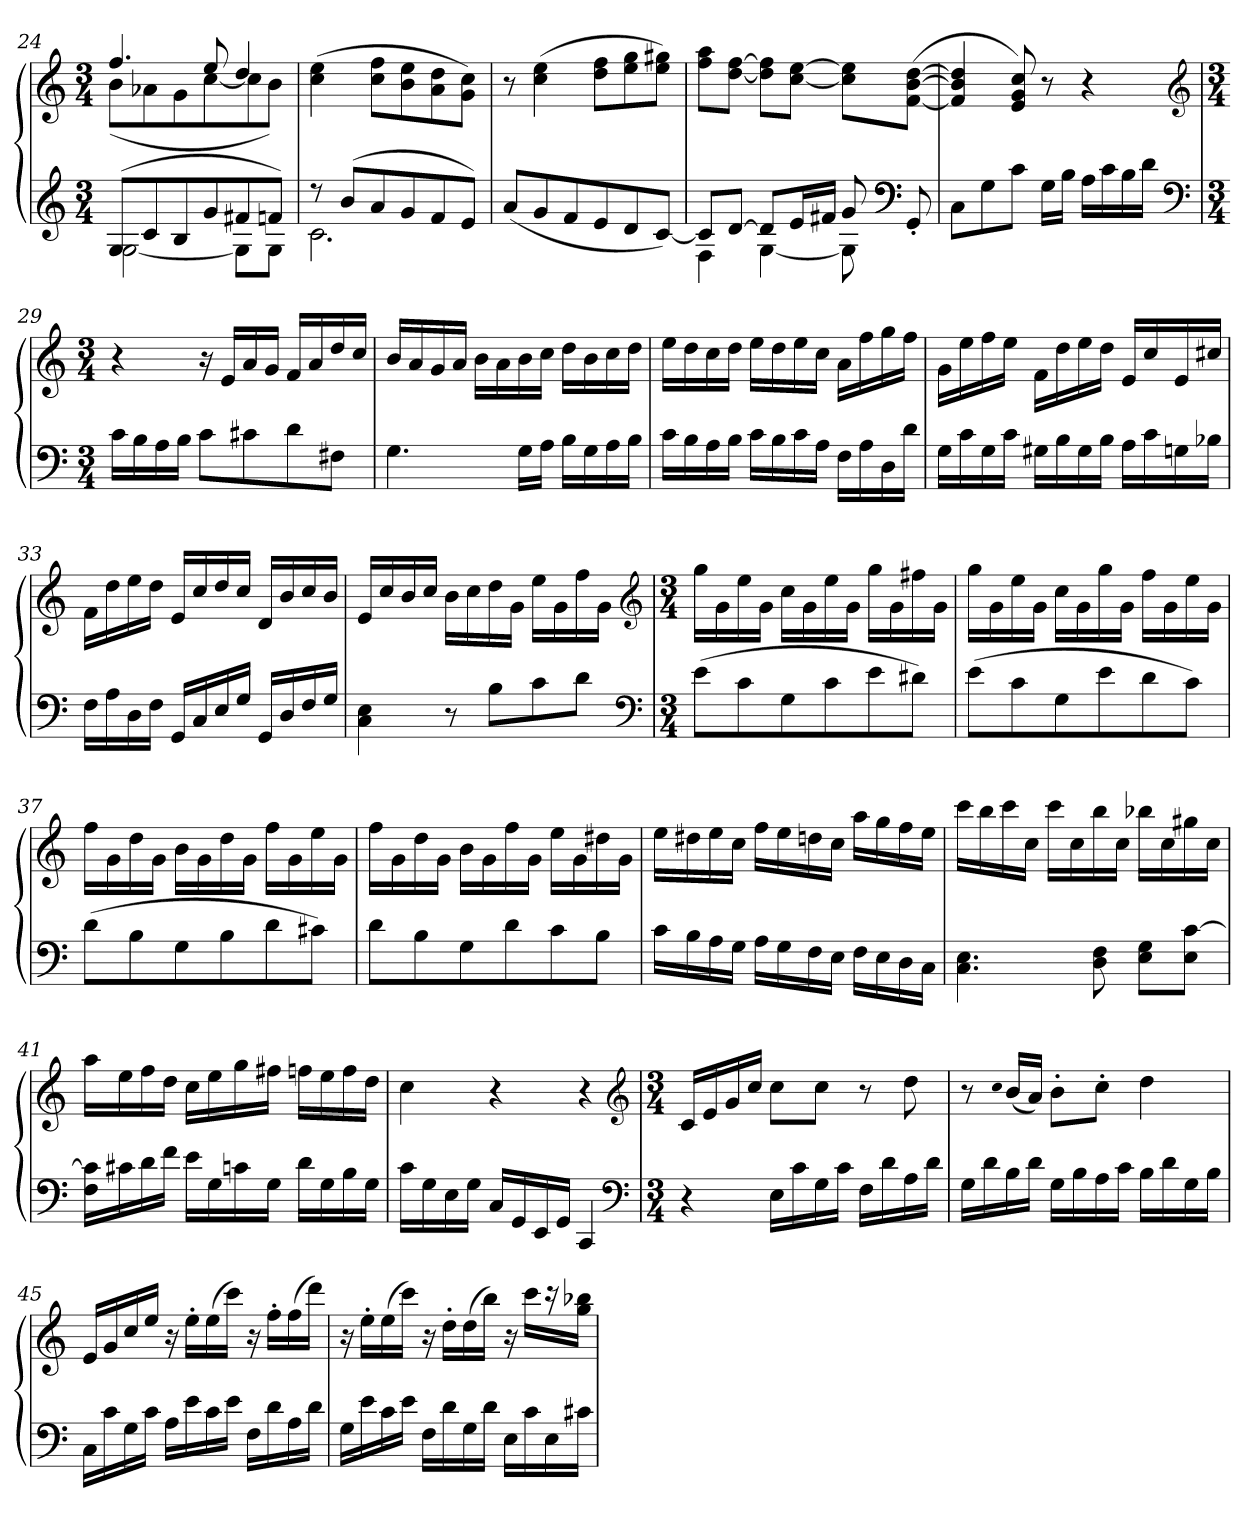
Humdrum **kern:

**kern	**kern
*part1	*part1
*staff2	*staff1
*clefG2	*clefG2
*k[]	*k[]
*C:	*C:
*M3/4	*M3/4
=24	=24
*^	*^
(8GL	[2G	4.ff	(8bL
8c	.	.	8a-X
8B	.	.	8g
8g	.	8ee	[8cc
8f#X	8GL]	4dd	8cc]
8fnJ)	8GJ	.	8bJ)
*	*	*v	*v
=25	=25	=25
8r	2.c	(4cc 4ee
(8bL	.	.
8a	.	8cc 8ffL
8g	.	8b 8ee
8f	.	8a 8dd
8eJ)	.	8g 8ccJ)
*v	*v	*
=26	=26
(8aL	8r
8g	(4cc 4ee
8f	.
8e	8dd 8ffL
8d	8ee 8gg
[8cJ)	8ee 8gg#XJ)
=27	=27
*^	*
8cL]	4F	8ff 8aaL
[8dJ	.	[8dd [8ffJ
8dL]	[4G	8dd] 8ff]L
16eL	.	[8cc [8eeJ
16f#XJJ	.	.
8g	8G]	8cc] 8ee]L
*clefF4	*	*
8GG'	8ryy	([8f [8b [8ddJ
*v	*v	*
=28	=28
8CL	4f] 4b] 4dd]
8G	.
8cJ	8e 8g 8cc)
16GLL	8r
16BJJ	.
16ALL	4r
16c	.
16B	.
16dJJ	.
*clefF4	*clefG2
*k[]	*k[]
*C:	*C:
=29	=29
*M3/4	*M3/4
16cLL	4r
16B	.
16A	.
16BJJ	.
8cL	16r
.	16eLL
8c#X	16a
.	16gJJ
8d	16fLL
.	16a
8F#XJ	16dd
.	16ccJJ
=30	=30
4.G	16bLL
.	16a
.	16g
.	16aJJ
.	16bLL
.	16a
16GLL	16b
16AJJ	16ccJJ
16BLL	16ddLL
16G	16b
16A	16cc
16BJJ	16ddJJ
=31	=31
16cLL	16eeLL
16B	16dd
16A	16cc
16BJJ	16ddJJ
16cLL	16eeLL
16B	16dd
16c	16ee
16AJJ	16ccJJ
16FLL	16aLL
16A	16ff
16D	16gg
16dJJ	16ffJJ
=32	=32
16GLL	16gLL
16c	16ee
16G	16ff
16cJJ	16eeJJ
16G#XLL	16fLL
16B	16dd
16G#	16ee
16BJJ	16ddJJ
16ALL	16eLL
16c	16cc
16Gn	16e
16B-XJJ	16cc#XJJ
=33	=33
16FLL	16fLL
16A	16dd
16D	16ee
16FJJ	16ddJJ
16GGLL	16eLL
16C	16cc
16E	16dd
16GJJ	16ccJJ
16GGLL	16dLL
16D	16b
16F	16cc
16GJJ	16bJJ
=34	=34
4C 4E	16eLL
.	16cc
.	16b
.	16ccJJ
8r	16bLL
.	16cc
8BL	16dd
.	16gJJ
8c	16eeLL
.	16g
8dJ	16ff
.	16gJJ
*clefF4	*clefG2
*k[]	*k[]
*C:	*C:
=35	=35
*M3/4	*M3/4
(8eL	16ggLL
.	16g
8c	16ee
.	16gJJ
8G	16ccLL
.	16g
8c	16ee
.	16gJJ
8e	16ggLL
.	16g
8d#XJ)	16ff#X
.	16gJJ
=36	=36
(8eL	16ggLL
.	16g
8c	16ee
.	16gJJ
8G	16ccLL
.	16g
8e	16gg
.	16gJJ
8d	16ffLL
.	16g
8cJ)	16ee
.	16gJJ
=37	=37
(8dL	16ffLL
.	16g
8B	16dd
.	16gJJ
8G	16bLL
.	16g
8B	16dd
.	16gJJ
8d	16ffLL
.	16g
8c#XJ)	16ee
.	16gJJ
=38	=38
8dL	16ffLL
.	16g
8B	16dd
.	16gJJ
8G	16bLL
.	16g
8d	16ff
.	16gJJ
8c	16eeLL
.	16g
8BJ	16dd#X
.	16gJJ
=39	=39
16cLL	16eeLL
16B	16dd#X
16A	16ee
16GJJ	16ccJJ
16ALL	16ffLL
16G	16ee
16F	16ddn
16EJJ	16ccJJ
16FLL	16aaLL
16E	16gg
16D	16ff
16CJJ	16eeJJ
=40	=40
4.C 4.E	16cccLL
.	16bb
.	16ccc
.	16ccJJ
.	16cccLL
.	16cc
8D 8F	16bb
.	16ccJJ
8E 8GL	16bb-XLL
.	16cc
8E [8cJ	16gg#X
.	16ccJJ
=41	=41
16F 16c]LL	16aaLL
16c#X	16ee
16d	16ff
16fJJ	16ddJJ
16eLL	16ccLL
16G	16ee
16cn	16gg
16GJJ	16ff#XJJ
16dLL	16ffnLL
16G	16ee
16B	16ff
16GJJ	16ddJJ
=42	=42
16cLL	4cc
16G	.
16E	.
16GJJ	.
16CLL	4r
16GG	.
16EE	.
16GGJJ	.
4CC	4r
*clefF4	*clefG2
*k[]	*k[]
*C:	*C:
=43	=43
*M3/4	*M3/4
4r	16cLL
.	16e
.	16g
.	16ccJJ
16ELL	8ccL
16c	.
16G	8ccJ
16cJJ	.
16FLL	8r
16d	.
16A	8dd
16dJJ	.
=44	=44
16GLL	8r
16d	.
.	qcc
16B	(16bLL
16dJJ	16aJJ)
16GLL	8b'L
16B	.
16A	8cc'J
16cJJ	.
16BLL	4dd
16d	.
16G	.
16BJJ	.
=45	=45
16CLL	16eLL
16c	16g
16G	16cc
16cJJ	16eeJJ
16ALL	16r
16e	16ee'LL
16c	(16ee
16eJJ	16cccJJ)
16FLL	16r
16d	16ff'LL
16A	(16ff
16dJJ	16dddJJ)
=46	=46
16GLL	16r
16e	16ee'LL
16c	(16ee
16eJJ	16cccJJ)
16FLL	16r
16d	16dd'LL
16G	(16dd
16dJJ	16bbJJ)
16ELL	16r
16c	16cccLL
16E	16r
16c#XJJ	16gg 16bb-XJJ
=	=
*-	*-
